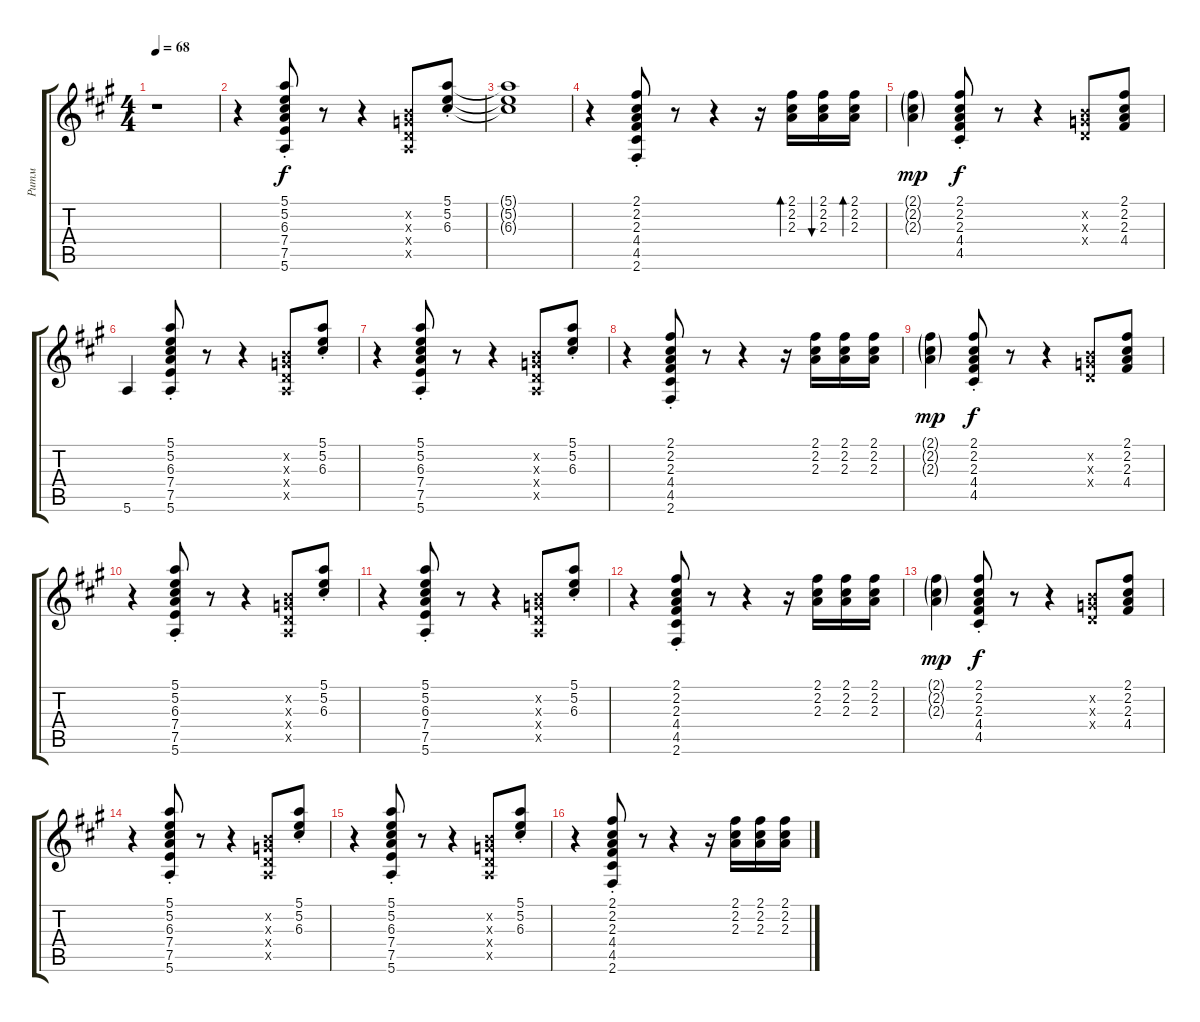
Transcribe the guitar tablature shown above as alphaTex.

\track ("Ритм" "Ритм") {instrument electricguitarclean}
\staff {score tabs}
\tuning (E4 B3 G3 D3 A2 E2) {hide}
\ts (4 4)
\tempo 68
\clef g2
\ks a
r.1{dy f instrument electricguitarclean} |
r.4 (5.1{st} 5.2{st} 6.3{st} 7.4{st} 7.5{st} 5.6{st}).8 r.8 r.4 (0.2{x} 0.3{x} 0.4{x} 0.5{x}).8 (5.1{st} 5.2{st} 6.3{st}).8 |
(5.1{t} 5.2{t} 6.3{t}).1 |
r.4 (2.1{st} 2.2{st} 2.3{st} 4.4{st} 4.5{st} 2.6{st}).8 r.8 r.4 r.16 (2.1 2.2 2.3).16{bd 60} (2.1 2.2 2.3).16{bu 60} (2.1 2.2 2.3).16{bd 60} |
(2.1{g} 2.2{g} 2.3{g}).4{dy mp} (2.1{st} 2.2{st} 2.3{st} 4.4{st} 4.5{st}).8{dy f} r.8 r.4 (0.2{x} 0.3{x} 0.4{x}).8 (2.1 2.2 2.3 4.4).8 |
5.6.4 (5.1{st} 5.2{st} 6.3{st} 7.4{st} 7.5{st} 5.6{st}).8 r.8 r.4 (0.2{x} 0.3{x} 0.4{x} 0.5{x}).8 (5.1{st} 5.2{st} 6.3{st}).8 |
r.4 (5.1{st} 5.2{st} 6.3{st} 7.4{st} 7.5{st} 5.6{st}).8 r.8 r.4 (0.2{x} 0.3{x} 0.4{x} 0.5{x}).8 (5.1{st} 5.2{st} 6.3{st}).8 |
r.4 (2.1{st} 2.2{st} 2.3{st} 4.4{st} 4.5{st} 2.6{st}).8 r.8 r.4 r.16 (2.1 2.2 2.3).16 (2.1 2.2 2.3).16 (2.1 2.2 2.3).16 |
(2.1{g} 2.2{g} 2.3{g}).4{dy mp} (2.1{st} 2.2{st} 2.3{st} 4.4{st} 4.5{st}).8{dy f} r.8 r.4 (0.2{x} 0.3{x} 0.4{x}).8 (2.1 2.2 2.3 4.4).8 |
r.4 (5.1{st} 5.2{st} 6.3{st} 7.4{st} 7.5{st} 5.6{st}).8 r.8 r.4 (0.2{x} 0.3{x} 0.4{x} 0.5{x}).8 (5.1{st} 5.2{st} 6.3{st}).8 |
r.4 (5.1{st} 5.2{st} 6.3{st} 7.4{st} 7.5{st} 5.6{st}).8 r.8 r.4 (0.2{x} 0.3{x} 0.4{x} 0.5{x}).8 (5.1{st} 5.2{st} 6.3{st}).8 |
r.4 (2.1{st} 2.2{st} 2.3{st} 4.4{st} 4.5{st} 2.6{st}).8 r.8 r.4 r.16 (2.1 2.2 2.3).16 (2.1 2.2 2.3).16 (2.1 2.2 2.3).16 |
(2.1{g} 2.2{g} 2.3{g}).4{dy mp} (2.1{st} 2.2{st} 2.3{st} 4.4{st} 4.5{st}).8{dy f} r.8 r.4 (0.2{x} 0.3{x} 0.4{x}).8 (2.1 2.2 2.3 4.4).8 |
r.4 (5.1{st} 5.2{st} 6.3{st} 7.4{st} 7.5{st} 5.6{st}).8 r.8 r.4 (0.2{x} 0.3{x} 0.4{x} 0.5{x}).8 (5.1{st} 5.2{st} 6.3{st}).8 |
r.4 (5.1{st} 5.2{st} 6.3{st} 7.4{st} 7.5{st} 5.6{st}).8 r.8 r.4 (0.2{x} 0.3{x} 0.4{x} 0.5{x}).8 (5.1{st} 5.2{st} 6.3{st}).8 |
r.4 (2.1{st} 2.2{st} 2.3{st} 4.4{st} 4.5{st} 2.6{st}).8 r.8 r.4 r.16 (2.1 2.2 2.3).16 (2.1 2.2 2.3).16 (2.1 2.2 2.3).16
